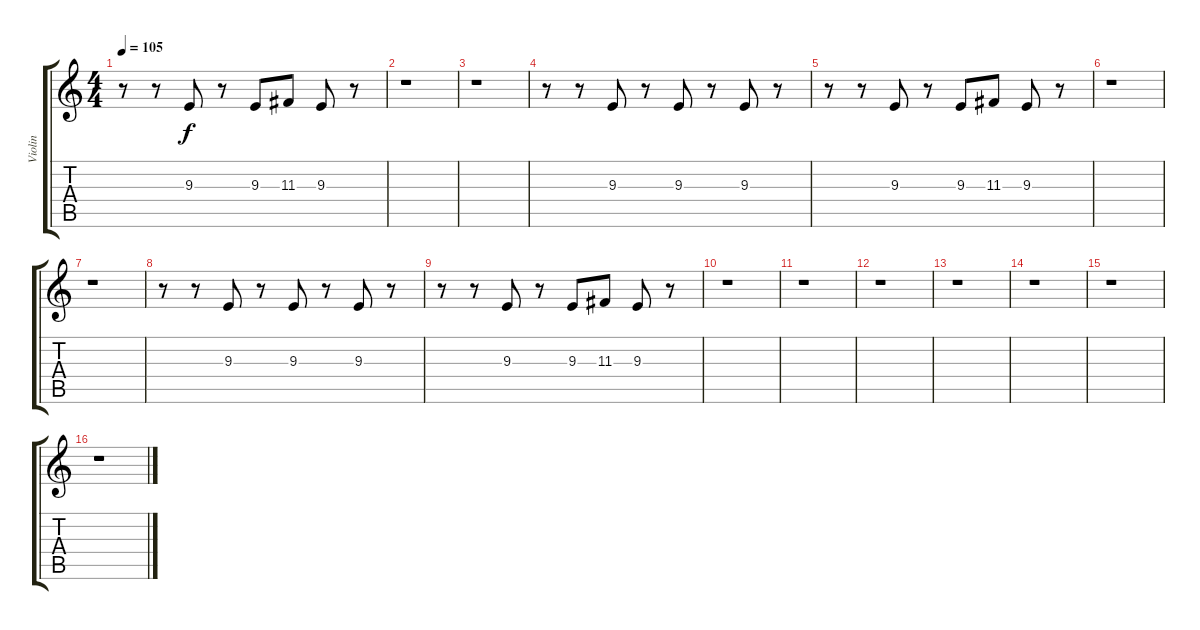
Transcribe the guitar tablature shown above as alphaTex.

\track ("Violin" "Violin") {instrument violin}
\staff {score tabs}
\tuning (E4 B3 G3 D3 A2 E2) {hide}
\ts (4 4)
\tempo 105
\clef g2
\ks c
r.8{dy f} r.8 9.3.8 r.8 9.3.8 11.3.8 9.3.8 r.8 |
r.1 |
r.1 |
r.8 r.8 9.3.8 r.8 9.3.8 r.8 9.3.8 r.8 |
r.8 r.8 9.3.8 r.8 9.3.8 11.3.8 9.3.8 r.8 |
r.1 |
r.1 |
r.8 r.8 9.3.8 r.8 9.3.8 r.8 9.3.8 r.8 |
r.8 r.8 9.3.8 r.8 9.3.8 11.3.8 9.3.8 r.8 |
r.1 |
r.1 |
r.1 |
r.1 |
r.1 |
r.1 |
r.1
